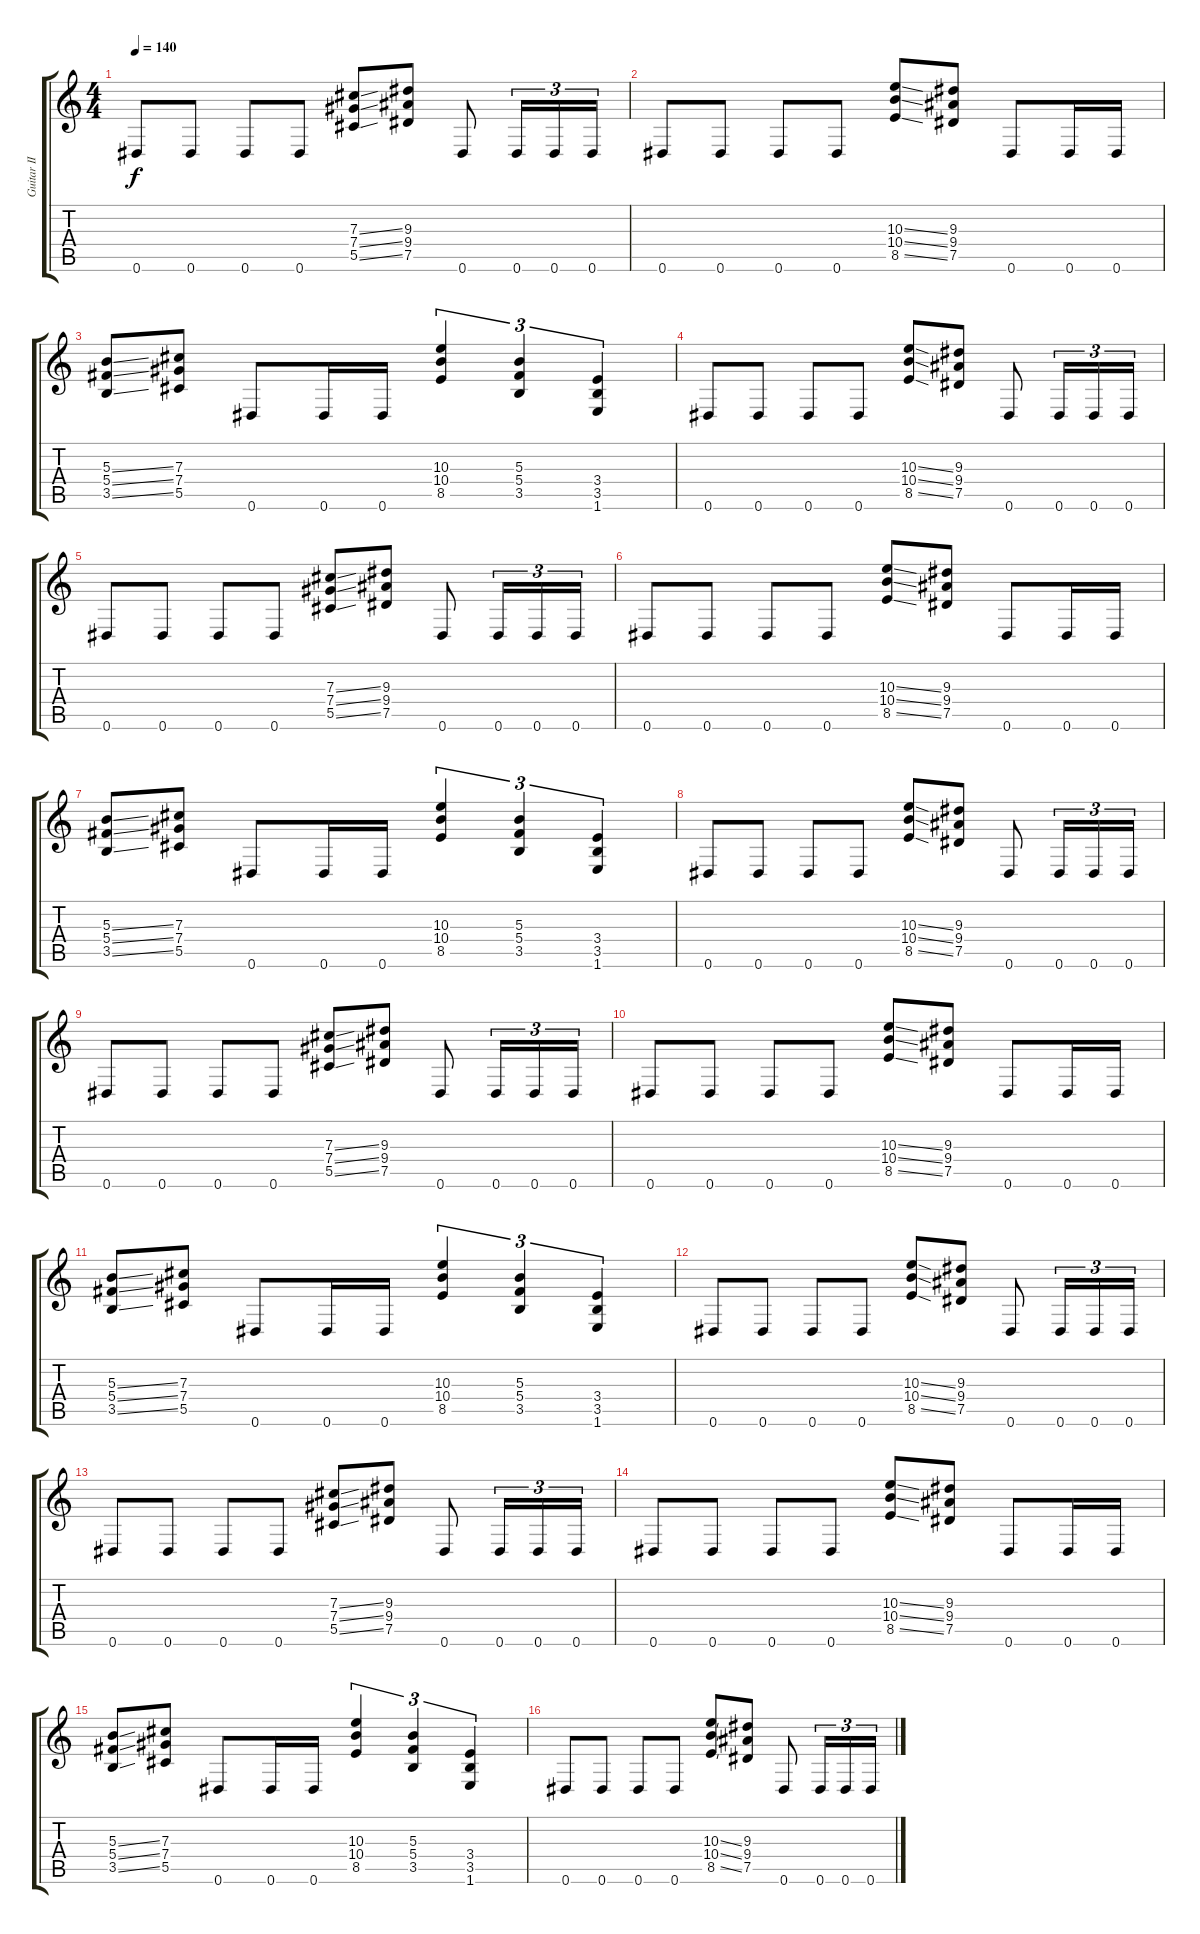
\track ("Guitar II" "Guitar II") {instrument overdrivenguitar}
\staff {score tabs}
\tuning (Eb4 Bb3 Gb3 Db3 Ab2 Eb2) {hide}
\ts (4 4)
\tempo 140
\clef g2
\ks c
0.6.8{dy f} 0.6.8 0.6.8 0.6.8 (7.3{ss} 7.4{ss} 5.5{ss}).8 (9.3 9.4 7.5).8 0.6.8 0.6.16{tu (3 2)} 0.6.16{tu (3 2)} 0.6.16{tu (3 2)} |
0.6.8 0.6.8 0.6.8 0.6.8 (10.3{ss} 10.4{ss} 8.5{ss}).8 (9.3 9.4 7.5).8 0.6.8 0.6.16 0.6.16 |
(5.3{ss} 5.4{ss} 3.5{ss}).8 (7.3 7.4 5.5).8 0.6.8 0.6.16 0.6.16 (10.3 10.4 8.5).4{tu (3 2)} (5.3 5.4 3.5).4{tu (3 2)} (3.4 3.5 1.6).4{tu (3 2)} |
0.6.8 0.6.8 0.6.8 0.6.8 (10.3{ss} 10.4{ss} 8.5{ss}).8 (9.3 9.4 7.5).8 0.6.8 0.6.16{tu (3 2)} 0.6.16{tu (3 2)} 0.6.16{tu (3 2)} |
0.6.8 0.6.8 0.6.8 0.6.8 (7.3{ss} 7.4{ss} 5.5{ss}).8 (9.3 9.4 7.5).8 0.6.8 0.6.16{tu (3 2)} 0.6.16{tu (3 2)} 0.6.16{tu (3 2)} |
0.6.8 0.6.8 0.6.8 0.6.8 (10.3{ss} 10.4{ss} 8.5{ss}).8 (9.3 9.4 7.5).8 0.6.8 0.6.16 0.6.16 |
(5.3{ss} 5.4{ss} 3.5{ss}).8 (7.3 7.4 5.5).8 0.6.8 0.6.16 0.6.16 (10.3 10.4 8.5).4{tu (3 2)} (5.3 5.4 3.5).4{tu (3 2)} (3.4 3.5 1.6).4{tu (3 2)} |
0.6.8 0.6.8 0.6.8 0.6.8 (10.3{ss} 10.4{ss} 8.5{ss}).8 (9.3 9.4 7.5).8 0.6.8 0.6.16{tu (3 2)} 0.6.16{tu (3 2)} 0.6.16{tu (3 2)} |
0.6.8 0.6.8 0.6.8 0.6.8 (7.3{ss} 7.4{ss} 5.5{ss}).8 (9.3 9.4 7.5).8 0.6.8 0.6.16{tu (3 2)} 0.6.16{tu (3 2)} 0.6.16{tu (3 2)} |
0.6.8 0.6.8 0.6.8 0.6.8 (10.3{ss} 10.4{ss} 8.5{ss}).8 (9.3 9.4 7.5).8 0.6.8 0.6.16 0.6.16 |
(5.3{ss} 5.4{ss} 3.5{ss}).8 (7.3 7.4 5.5).8 0.6.8 0.6.16 0.6.16 (10.3 10.4 8.5).4{tu (3 2)} (5.3 5.4 3.5).4{tu (3 2)} (3.4 3.5 1.6).4{tu (3 2)} |
0.6.8 0.6.8 0.6.8 0.6.8 (10.3{ss} 10.4{ss} 8.5{ss}).8 (9.3 9.4 7.5).8 0.6.8 0.6.16{tu (3 2)} 0.6.16{tu (3 2)} 0.6.16{tu (3 2)} |
0.6.8 0.6.8 0.6.8 0.6.8 (7.3{ss} 7.4{ss} 5.5{ss}).8 (9.3 9.4 7.5).8 0.6.8 0.6.16{tu (3 2)} 0.6.16{tu (3 2)} 0.6.16{tu (3 2)} |
0.6.8 0.6.8 0.6.8 0.6.8 (10.3{ss} 10.4{ss} 8.5{ss}).8 (9.3 9.4 7.5).8 0.6.8 0.6.16 0.6.16 |
(5.3{ss} 5.4{ss} 3.5{ss}).8 (7.3 7.4 5.5).8 0.6.8 0.6.16 0.6.16 (10.3 10.4 8.5).4{tu (3 2)} (5.3 5.4 3.5).4{tu (3 2)} (3.4 3.5 1.6).4{tu (3 2)} |
0.6.8 0.6.8 0.6.8 0.6.8 (10.3{ss} 10.4{ss} 8.5{ss}).8 (9.3 9.4 7.5).8 0.6.8 0.6.16{tu (3 2)} 0.6.16{tu (3 2)} 0.6.16{tu (3 2)}
